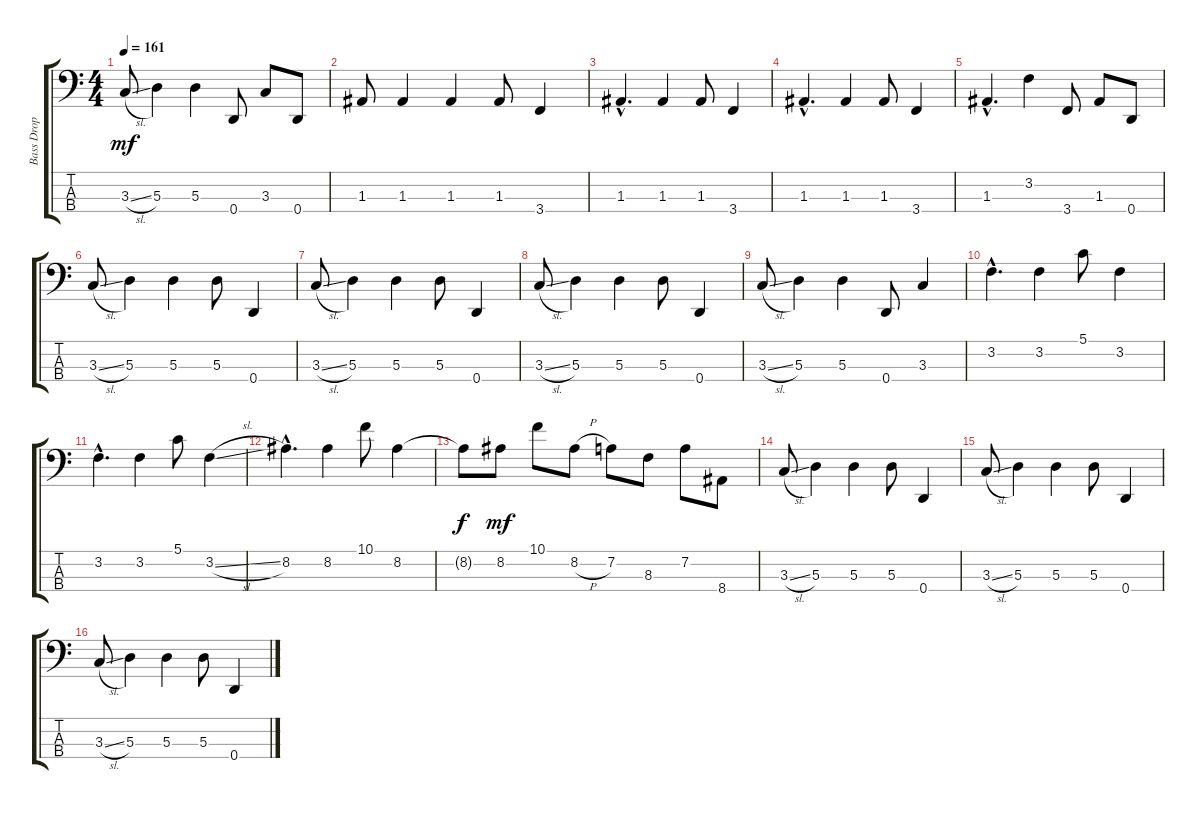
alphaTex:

\track ("Bass Drop D" "Bass Drop ") {instrument electricbassfinger}
\staff {score tabs}
\tuning (G2 D2 A1 D1) {hide}
\ts (4 4)
\tempo 161
\clef f4
\ks c
3.3{sl}.8{dy mf} 5.3.4 5.3.4 0.4.8 3.3.8 0.4.8 |
1.3.8 1.3.4 1.3.4 1.3.8 3.4.4 |
1.3{hac}.4{d} 1.3.4 1.3.8 3.4.4 |
1.3{hac}.4{d} 1.3.4 1.3.8 3.4.4 |
1.3{hac}.4{d} 3.2.4 3.4.8 1.3.8 0.4.8 |
3.3{sl}.8 5.3.4 5.3.4 5.3.8 0.4.4 |
3.3{sl}.8 5.3.4 5.3.4 5.3.8 0.4.4 |
3.3{sl}.8 5.3.4 5.3.4 5.3.8 0.4.4 |
3.3{sl}.8 5.3.4 5.3.4 0.4.8 3.3.4 |
3.2{hac}.4{d} 3.2.4 5.1.8 3.2.4 |
3.2{hac}.4{d} 3.2.4 5.1.8 3.2{sl}.4 |
8.2{hac}.4{d} 8.2.4 10.1.8 8.2.4 |
8.2{t}.8{dy f} 8.2.8{dy mf} 10.1.8 8.2{h}.8 7.2.8 8.3.8 7.2.8 8.4.8 |
3.3{sl}.8 5.3.4 5.3.4 5.3.8 0.4.4 |
3.3{sl}.8 5.3.4 5.3.4 5.3.8 0.4.4 |
3.3{sl}.8 5.3.4 5.3.4 5.3.8 0.4.4
